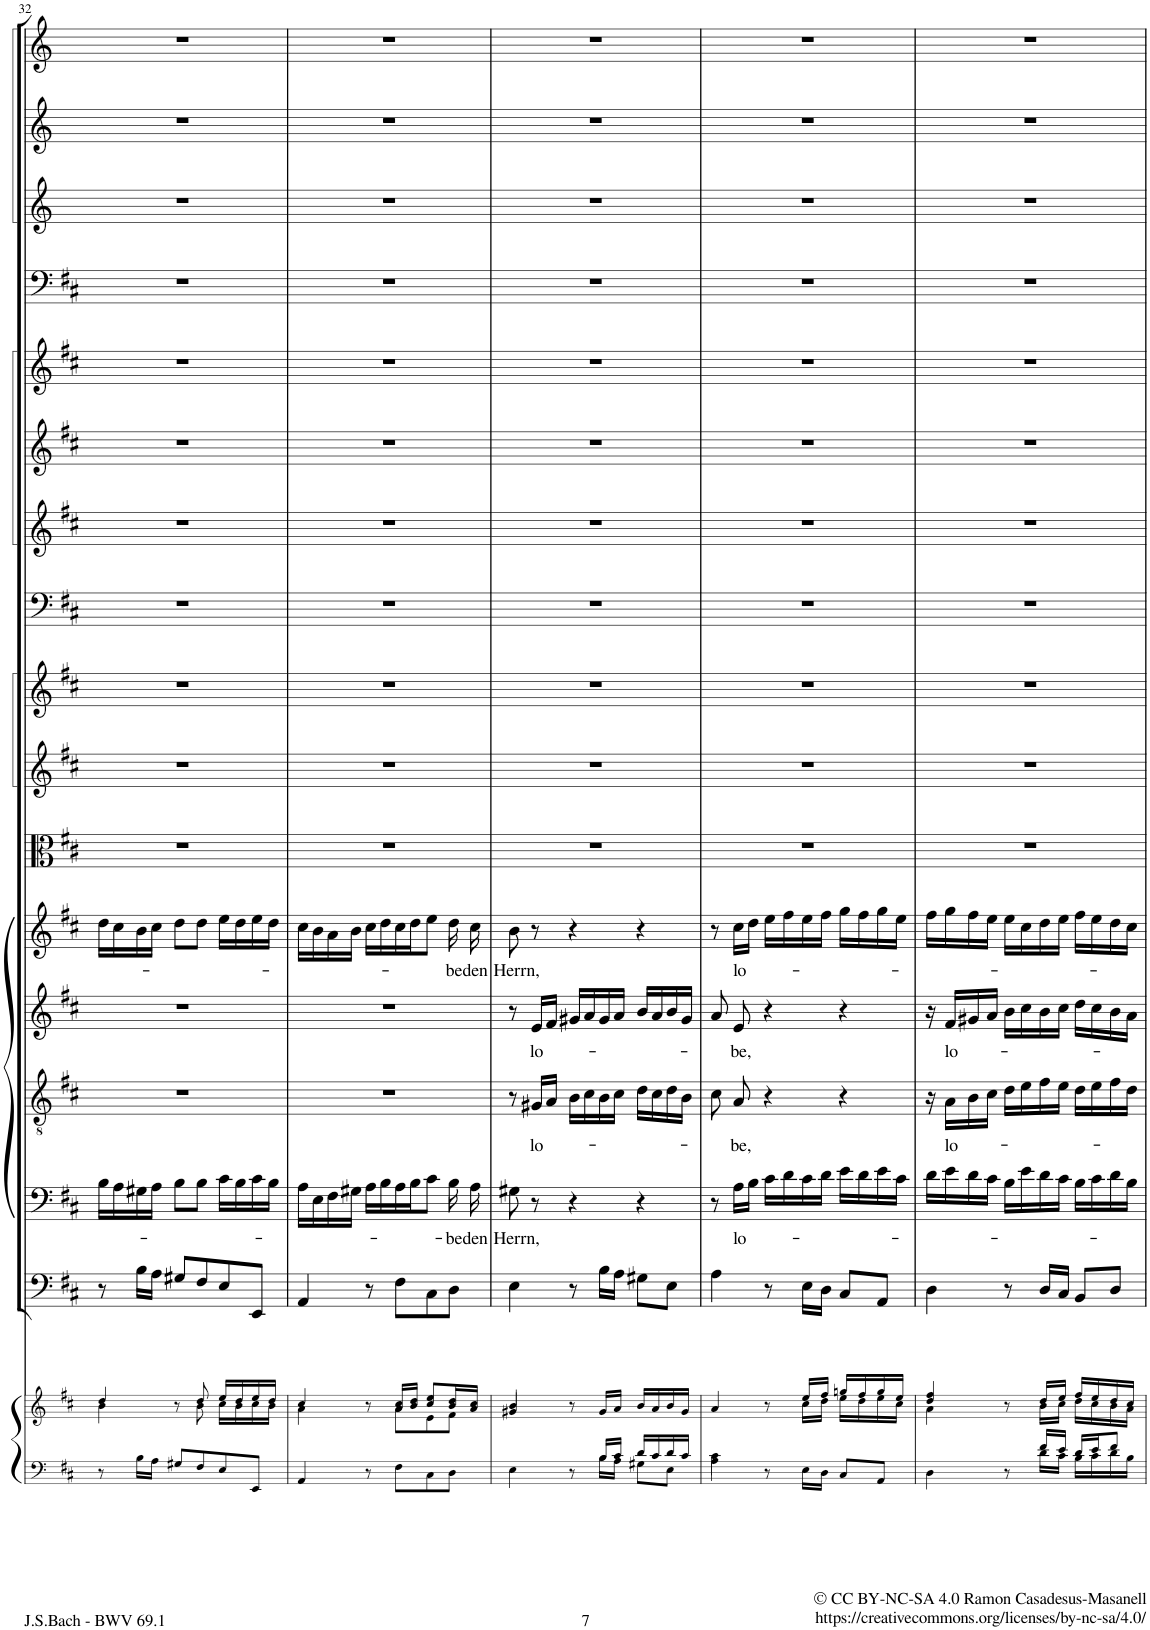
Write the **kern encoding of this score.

**kern	**kern	**kern	**kern	**text	**kern	**text	**kern	**text	**kern	**text	**kern	**kern	**kern	**kern	**kern	**kern	**kern	**kern	**kern	**kern	**kern
*part17	*part17	*part16	*part15	*part15	*part14	*part14	*part13	*part13	*part12	*part12	*part11	*part10	*part9	*part8	*part7	*part6	*part5	*part4	*part3	*part2	*part1
*staff18	*staff17	*staff16	*staff15	*staff15	*staff14	*staff14	*staff13	*staff13	*staff12	*staff12	*staff11	*staff10	*staff9	*staff8	*staff7	*staff6	*staff5	*staff4	*staff3	*staff2	*staff1
*I"Piano reduction	*	*I"Continuo	*I"Basso	*	*I"Tenore	*	*I"Alto	*	*I"Soprano	*	*I"Viola	*I"Violino II	*I"Violino I	*I"Fagotto	*I"Oboe III	*I"Oboe II	*I"Oboe I	*I"Timpani	*I"Tromba III (D)	*I"Tromba II (D)	*I"Tromba I (D)
*I'Pno	*	*	*	*	*	*	*	*	*	*	*	*	*	*	*I'Ob	*I'Ob	*I'Ob	*I'Timp	*	*	*
!!LO:PB:g=z
*clefF4	*clefG2	*clefF4	*clefF4	*	*clefGv2	*	*clefG2	*	*clefG2	*	*clefC3	*clefG2	*clefG2	*clefF4	*clefG2	*clefG2	*clefG2	*clefF4	*clefG2	*clefG2	*clefG2
*	*	*	*	*	*	*	*	*	*	*	*	*	*	*	*	*	*	*	*Trd-1c-2	*Trd-1c-2	*Trd-1c-2
*k[f#c#]	*k[f#c#]	*k[f#c#]	*k[f#c#]	*	*k[f#c#]	*	*k[f#c#]	*	*k[f#c#]	*	*k[f#c#]	*k[f#c#]	*k[f#c#]	*k[f#c#]	*k[f#c#]	*k[f#c#]	*k[f#c#]	*k[f#c#]	*k[]	*k[]	*k[]
*M3/4	*M3/4	*M3/4	*M3/4	*	*M3/4	*	*M3/4	*	*M3/4	*	*M3/4	*M3/4	*M3/4	*M3/4	*M3/4	*M3/4	*M3/4	*M3/4	*M3/4	*M3/4	*M3/4
=32	=32	=32	=32	=32	=32	=32	=32	=32	=32	=32	=32	=32	=32	=32	=32	=32	=32	=32	=32	=32	=32
*	*^	*	*	*	*	*	*	*	*	*	*	*	*	*	*	*	*	*	*	*	*
8r	4dd/	4b\	8r	16B\LL	.	2.r	.	2.r	.	16dd\LL	.	2.r	2.r	2.r	2.r	2.r	2.r	2.r	2.r	2.r	2.r	2.r
.	.	.	.	16A\	.	.	.	.	.	16cc#\	.	.	.	.	.	.	.	.	.	.	.	.
16B\LL	.	.	16B\LL	16G#X\	.	.	.	.	.	16b\	.	.	.	.	.	.	.	.	.	.	.	.
16A\JJ	.	.	16A\JJ	16A\JJ	.	.	.	.	.	16cc#\JJ	.	.	.	.	.	.	.	.	.	.	.	.
8G#X/L	8r	8ryy	8G#X/L	8B\L	.	.	.	.	.	8dd\L	.	.	.	.	.	.	.	.	.	.	.	.
8F#/	8dd/	8b\	8F#/	8B\J	.	.	.	.	.	8dd\J	.	.	.	.	.	.	.	.	.	.	.	.
8E/	16ee/LL	16cc#\LL	8E/	16c#\LL	.	.	.	.	.	16ee\LL	.	.	.	.	.	.	.	.	.	.	.	.
.	16dd/	16b\	.	16B\	.	.	.	.	.	16dd\	.	.	.	.	.	.	.	.	.	.	.	.
8EE/J	16ee/	16cc#\	8EE/J	16c#\	.	.	.	.	.	16ee\	.	.	.	.	.	.	.	.	.	.	.	.
.	16dd/JJ	16b\JJ	.	16B\JJ	.	.	.	.	.	16dd\JJ	.	.	.	.	.	.	.	.	.	.	.	.
=33	=33	=33	=33	=33	=33	=33	=33	=33	=33	=33	=33	=33	=33	=33	=33	=33	=33	=33	=33	=33	=33	=33
4AA/	4cc#/	4a\	4AA/	16A\LL	.	2.r	.	2.r	.	16cc#\LL	.	2.r	2.r	2.r	2.r	2.r	2.r	2.r	2.r	2.r	2.r	2.r
.	.	.	.	16E\	.	.	.	.	.	16b\	.	.	.	.	.	.	.	.	.	.	.	.
.	.	.	.	16F#\	.	.	.	.	.	16a\	.	.	.	.	.	.	.	.	.	.	.	.
.	.	.	.	16G#X\JJ	.	.	.	.	.	16b\JJ	.	.	.	.	.	.	.	.	.	.	.	.
8r	8r	8ryy	8r	16A\LL	.	.	.	.	.	16cc#\LL	.	.	.	.	.	.	.	.	.	.	.	.
.	.	.	.	16B\	.	.	.	.	.	16dd\	.	.	.	.	.	.	.	.	.	.	.	.
8F#\L	16a/ 16cc#/LL	8a\L	8F#\L	16A\	.	.	.	.	.	16cc#\	.	.	.	.	.	.	.	.	.	.	.	.
.	16b/ 16dd/JJ	.	.	16B\J	.	.	.	.	.	16dd\J	.	.	.	.	.	.	.	.	.	.	.	.
8C#\	8cc#/ 8ee/L	8e\	8C#\	8c#\J	.	.	.	.	.	8ee\J	.	.	.	.	.	.	.	.	.	.	.	.
!	!	!	!	!	!LO:LY:b	!	!	!	!	!	!LO:LY:b	!	!	!	!	!	!	!	!	!	!	!
8D\J	16b/ 16dd/L	8f#\J	8D\J	16B\	be	.	.	.	.	16dd\	be	.	.	.	.	.	.	.	.	.	.	.
!	!	!	!	!	!LO:LY:b	!	!	!	!	!	!LO:LY:b	!	!	!	!	!	!	!	!	!	!	!
.	16a/ 16cc#/JJ	.	.	16A\	den	.	.	.	.	16cc#\	den	.	.	.	.	.	.	.	.	.	.	.
=34	=34	=34	=34	=34	=34	=34	=34	=34	=34	=34	=34	=34	=34	=34	=34	=34	=34	=34	=34	=34	=34	=34
*^	*	*	*	*	*	*	*	*	*	*	*	*	*	*	*	*	*	*	*	*	*	*
!	!	!	!	!	!	!LO:LY:b	!	!	!	!	!	!LO:LY:b	!	!	!	!	!	!	!	!	!	!	!
4ryy	4E\	4b/	4g#X/	4E\	8G#X\	Herrn,	8r	.	8r	.	8b\	Herrn,	2.r	2.r	2.r	2.r	2.r	2.r	2.r	2.r	2.r	2.r	2.r
!	!	!	!	!	!	!	!	!LO:LY:b	!	!LO:LY:b	!	!	!	!	!	!	!	!	!	!	!	!	!
.	.	.	.	.	8r	.	16G#X/LL	lo	16e/LL	lo	8r	.	.	.	.	.	.	.	.	.	.	.	.
.	.	.	.	.	.	.	16A/JJ	.	16f#/JJ	.	.	.	.	.	.	.	.	.	.	.	.	.	.
8r	8ryy	8r	2ryy	8r	4r	.	16B\LL	.	16g#X/LL	.	4r	.	.	.	.	.	.	.	.	.	.	.	.
.	.	.	.	.	.	.	16c#\	.	16a/	.	.	.	.	.	.	.	.	.	.	.	.	.	.
16B/LL	16B\LL	16g#/LL	.	16B\LL	.	.	16B\	.	16g#/	.	.	.	.	.	.	.	.	.	.	.	.	.	.
16c#/JJ	16A\JJ	16a/JJ	.	16A\JJ	.	.	16c#\JJ	.	16a/JJ	.	.	.	.	.	.	.	.	.	.	.	.	.	.
16d/LL	8G#X\L	16b/LL	.	8G#X\L	4r	.	16d\LL	.	16b/LL	.	4r	.	.	.	.	.	.	.	.	.	.	.	.
16c#/	.	16a/	.	.	.	.	16c#\	.	16a/	.	.	.	.	.	.	.	.	.	.	.	.	.	.
16d/	8E\J	16b/	.	8E\J	.	.	16d\	.	16b/	.	.	.	.	.	.	.	.	.	.	.	.	.	.
16c#/JJ	.	16g#/JJ	.	.	.	.	16B\JJ	.	16g#/JJ	.	.	.	.	.	.	.	.	.	.	.	.	.	.
=35	=35	=35	=35	=35	=35	=35	=35	=35	=35	=35	=35	=35	=35	=35	=35	=35	=35	=35	=35	=35	=35	=35	=35
4c#\	4A\	4a/	4ryy	4A\	8r	.	8c#\	.	8a/	.	8r	.	2.r	2.r	2.r	2.r	2.r	2.r	2.r	2.r	2.r	2.r	2.r
!	!	!	!	!	!	!LO:LY:b	!	!LO:LY:b	!	!LO:LY:b	!	!LO:LY:b	!	!	!	!	!	!	!	!	!	!	!
.	.	.	.	.	16A\LL	lo-	8A/	be,	8e/	be,	16cc#\LL	lo-	.	.	.	.	.	.	.	.	.	.	.
.	.	.	.	.	16B\JJ	.	.	.	.	.	16dd\JJ	.	.	.	.	.	.	.	.	.	.	.	.
2ryy	8r	8r	8ryy	8r	16c#\LL	.	4r	.	4r	.	16ee\LL	.	.	.	.	.	.	.	.	.	.	.	.
.	.	.	.	.	16d\	.	.	.	.	.	16ff#\	.	.	.	.	.	.	.	.	.	.	.	.
.	16E\LL	16ee/LL	16cc#\LL	16E\LL	16c#\	.	.	.	.	.	16ee\	.	.	.	.	.	.	.	.	.	.	.	.
.	16D\JJ	16ff#/JJ	16dd\JJ	16D\JJ	16d\JJ	.	.	.	.	.	16ff#\JJ	.	.	.	.	.	.	.	.	.	.	.	.
.	8C#/L	16ggn/LL	16ee\LL	8C#/L	16e\LL	.	4r	.	4r	.	16gg\LL	.	.	.	.	.	.	.	.	.	.	.	.
.	.	16ff#/	16dd\	.	16d\	.	.	.	.	.	16ff#\	.	.	.	.	.	.	.	.	.	.	.	.
.	8AA/J	16gg/	16ee\	8AA/J	16e\	.	.	.	.	.	16gg\	.	.	.	.	.	.	.	.	.	.	.	.
.	.	16ee/JJ	16cc#\JJ	.	16c#\JJ	.	.	.	.	.	16ee\JJ	.	.	.	.	.	.	.	.	.	.	.	.
=36	=36	=36	=36	=36	=36	=36	=36	=36	=36	=36	=36	=36	=36	=36	=36	=36	=36	=36	=36	=36	=36	=36	=36
4ryy	4D\	4dd/ 4ff#/	4a\	4D\	16d\LL	.	16r	.	16r	.	16ff#\LL	.	2.r	2.r	2.r	2.r	2.r	2.r	2.r	2.r	2.r	2.r	2.r
!	!	!	!	!	!	!	!	!LO:LY:b	!	!LO:LY:b	!	!	!	!	!	!	!	!	!	!	!	!	!
.	.	.	.	.	16e\	.	16A\LL	lo-	16f#/LL	lo-	16gg\	.	.	.	.	.	.	.	.	.	.	.	.
.	.	.	.	.	16d\	.	16B\	.	16g#X/	.	16ff#\	.	.	.	.	.	.	.	.	.	.	.	.
.	.	.	.	.	16c#\JJ	.	16c#\JJ	.	16a/JJ	.	16ee\JJ	.	.	.	.	.	.	.	.	.	.	.	.
8r	8ryy	8r	8ryy	8r	16B\LL	.	16d\LL	.	16b\LL	.	16ee\LL	.	.	.	.	.	.	.	.	.	.	.	.
.	.	.	.	.	16e\	.	16e\	.	16cc#\	.	16cc#\	.	.	.	.	.	.	.	.	.	.	.	.
16f#/LL	16d\LL	16dd/LL	16b\LL	16D/LL	16d\	.	16f#\	.	16b\	.	16dd\	.	.	.	.	.	.	.	.	.	.	.	.
16e/JJ	16c#\JJ	16ee/JJ	16cc#\JJ	16C#/JJ	16c#\JJ	.	16e\JJ	.	16cc#\JJ	.	16ee\JJ	.	.	.	.	.	.	.	.	.	.	.	.
16d/LL	16B\LL	16ff#/LL	16dd\LL	8BB/L	16B\LL	.	16d\LL	.	16dd\LL	.	16ff#\LL	.	.	.	.	.	.	.	.	.	.	.	.
16e/J	16c#\	16ee/	16cc#\	.	16c#\	.	16e\	.	16cc#\	.	16ee\	.	.	.	.	.	.	.	.	.	.	.	.
8f#/J	16d\	16dd/	16b\	8D/J	16d\	.	16f#\	.	16b\	.	16dd\	.	.	.	.	.	.	.	.	.	.	.	.
.	16B\JJ	16cc#/JJ	16a\JJ	.	16B\JJ	.	16d\JJ	.	16a\JJ	.	16cc#\JJ	.	.	.	.	.	.	.	.	.	.	.	.
*v	*v	*	*	*	*	*	*	*	*	*	*	*	*	*	*	*	*	*	*	*	*	*	*
*	*v	*v	*	*	*	*	*	*	*	*	*	*	*	*	*	*	*	*	*	*	*	*
=	=	=	=	=	=	=	=	=	=	=	=	=	=	=	=	=	=	=	=	=	=
*-	*-	*-	*-	*-	*-	*-	*-	*-	*-	*-	*-	*-	*-	*-	*-	*-	*-	*-	*-	*-	*-
